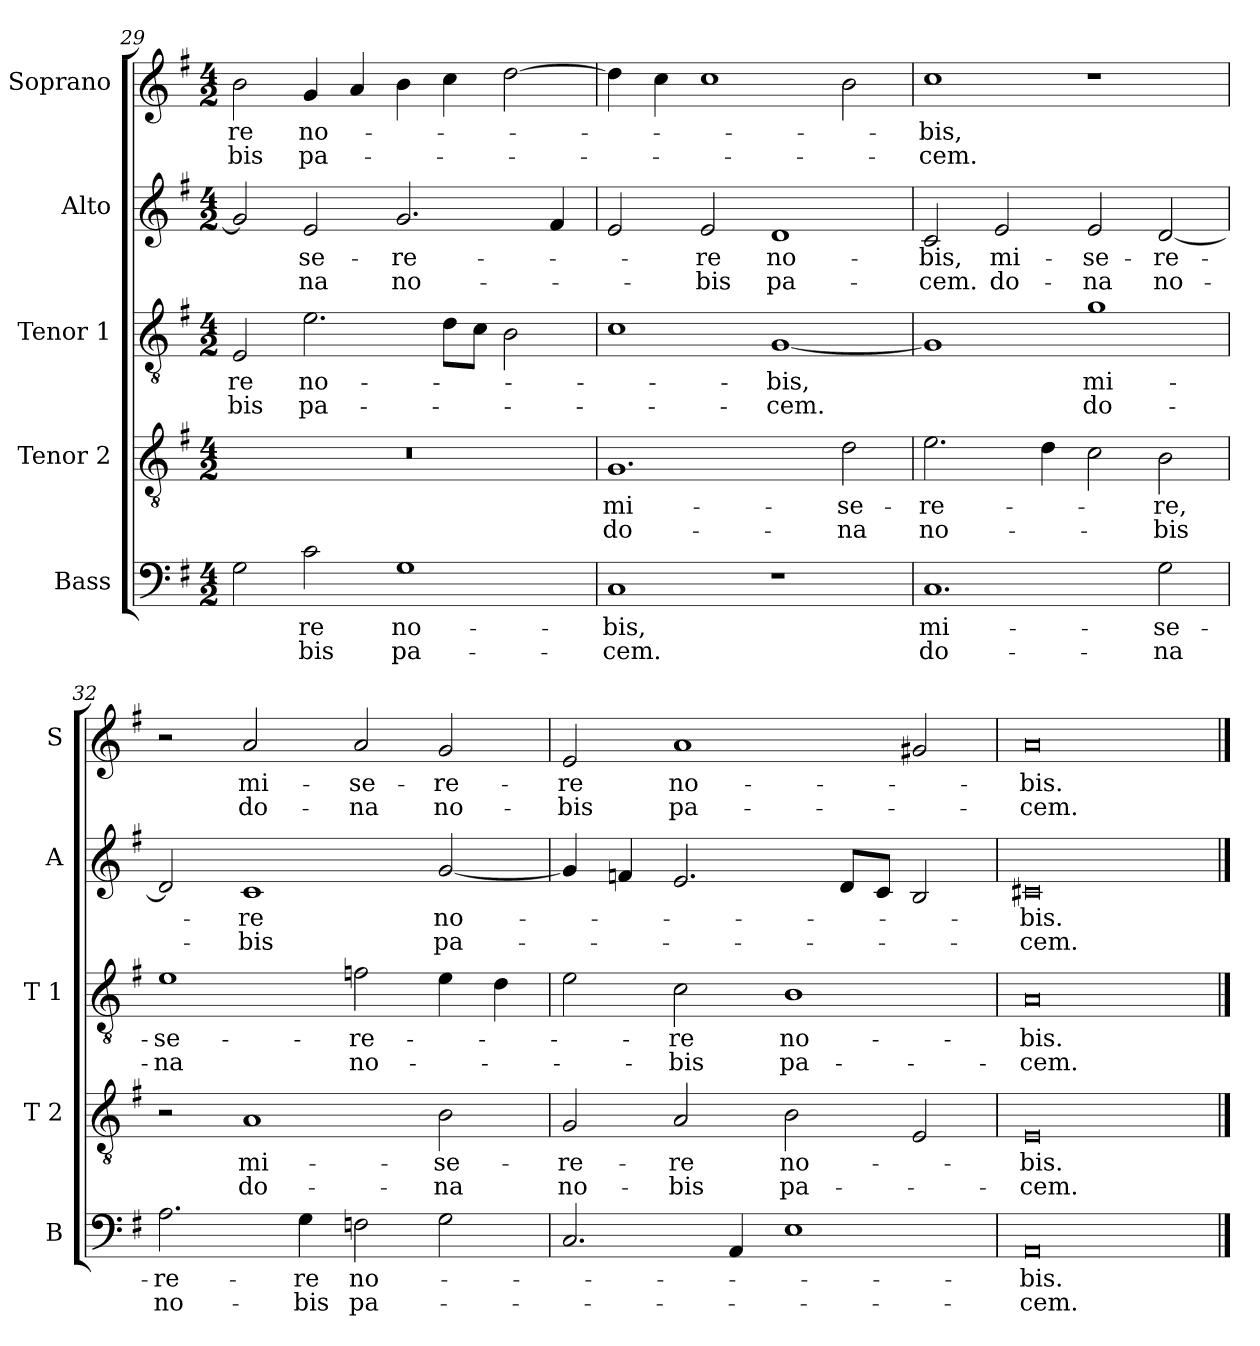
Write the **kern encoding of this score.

**kern	**text	**text	**kern	**text	**text	**kern	**text	**text	**kern	**text	**text	**kern	**text	**text
*part5	*part5	*part5	*part4	*part4	*part4	*part3	*part3	*part3	*part2	*part2	*part2	*part1	*part1	*part1
*staff5	*staff5	*staff5	*staff4	*staff4	*staff4	*staff3	*staff3	*staff3	*staff2	*staff2	*staff2	*staff1	*staff1	*staff1
*I"Bass	*	*	*I"Tenor 2	*	*	*I"Tenor 1	*	*	*I"Alto	*	*	*I"Soprano	*	*
*I'B	*	*	*I'T 2	*	*	*I'T 1	*	*	*I'A	*	*	*I'S	*	*
*clefF4	*	*	*clefGv2	*	*	*clefGv2	*	*	*clefG2	*	*	*clefG2	*	*
*k[f#]	*	*	*k[f#]	*	*	*k[f#]	*	*	*k[f#]	*	*	*k[f#]	*	*
*G:	*	*	*G:	*	*	*G:	*	*	*G:	*	*	*G:	*	*
*M4/2	*	*	*M4/2	*	*	*M4/2	*	*	*M4/2	*	*	*M4/2	*	*
=29	=29	=29	=29	=29	=29	=29	=29	=29	=29	=29	=29	=29	=29	=29
!	!	!	!	!	!	!	!LO:LY:b	!LO:LY:b	!	!	!	!	!LO:LY:b	!LO:LY:b
2G\	.	.	0r	.	.	2E/	-re	-bis	2g/]	.	.	2b\	-re	-bis
!	!LO:LY:b	!LO:LY:b	!	!	!	!	!LO:LY:b	!LO:LY:b	!	!LO:LY:b	!LO:LY:b	!	!LO:LY:b	!LO:LY:b
2c\	-re	-bis	.	.	.	2.e\	no-	pa-	2e/	-se-	-na	4g/	no-	pa-
.	.	.	.	.	.	.	.	.	.	.	.	4a/	.	.
!	!LO:LY:b	!LO:LY:b	!	!	!	!	!	!	!	!LO:LY:b	!LO:LY:b	!	!	!
1G	no-	pa-	.	.	.	.	.	.	2.g/	-re-	no-	4b\	.	.
.	.	.	.	.	.	8d\L	.	.	.	.	.	4cc\	.	.
.	.	.	.	.	.	8c\J	.	.	.	.	.	.	.	.
.	.	.	.	.	.	2B\	.	.	.	.	.	[2dd\	.	.
.	.	.	.	.	.	.	.	.	4f#/	.	.	.	.	.
=30	=30	=30	=30	=30	=30	=30	=30	=30	=30	=30	=30	=30	=30	=30
!	!LO:LY:b	!LO:LY:b	!	!LO:LY:b	!LO:LY:b	!	!	!	!	!	!	!	!	!
1C	-bis,	-cem.	1.G	mi-	do-	1c	.	.	2e/	.	.	4dd\]	.	.
.	.	.	.	.	.	.	.	.	.	.	.	4cc\	.	.
!	!	!	!	!	!	!	!	!	!	!LO:LY:b	!LO:LY:b	!	!	!
.	.	.	.	.	.	.	.	.	2e/	-re	-bis	1cc	.	.
!	!	!	!	!	!	!	!LO:LY:b	!LO:LY:b	!	!LO:LY:b	!LO:LY:b	!	!	!
1r	.	.	.	.	.	[1G	-bis,	-cem.	1d	no-	pa-	.	.	.
!	!	!	!	!LO:LY:b	!LO:LY:b	!	!	!	!	!	!	!	!	!
.	.	.	2d\	-se-	-na	.	.	.	.	.	.	2b\	.	.
!!LO:LB:g=z
=31	=31	=31	=31	=31	=31	=31	=31	=31	=31	=31	=31	=31	=31	=31
!	!LO:LY:b	!LO:LY:b	!	!LO:LY:b	!LO:LY:b	!	!	!	!	!LO:LY:b	!LO:LY:b	!	!LO:LY:b	!LO:LY:b
1.C	mi-	do-	2.e\	-re-	no-	1G]	.	.	2c/	-bis,	-cem.	1cc	-bis,	-cem.
!	!	!	!	!	!	!	!	!	!	!LO:LY:b	!LO:LY:b	!	!	!
.	.	.	.	.	.	.	.	.	2e/	mi-	do-	.	.	.
.	.	.	4d\	.	.	.	.	.	.	.	.	.	.	.
!	!	!	!	!	!	!	!LO:LY:b	!LO:LY:b	!	!LO:LY:b	!LO:LY:b	!	!	!
.	.	.	2c\	.	.	1g	mi-	do-	2e/	-se-	-na	1r	.	.
!	!LO:LY:b	!LO:LY:b	!	!LO:LY:b	!LO:LY:b	!	!	!	!	!LO:LY:b	!LO:LY:b	!	!	!
2G\	-se-	-na	2B\	-re,	-bis	.	.	.	[2d/	-re-	no-	.	.	.
=32	=32	=32	=32	=32	=32	=32	=32	=32	=32	=32	=32	=32	=32	=32
!	!LO:LY:b	!LO:LY:b	!	!	!	!	!LO:LY:b	!LO:LY:b	!	!	!	!	!	!
2.A\	-re-	no-	2r	.	.	1e	-se-	-na	2d/]	.	.	2r	.	.
!	!	!	!	!LO:LY:b	!LO:LY:b	!	!	!	!	!LO:LY:b	!LO:LY:b	!	!LO:LY:b	!LO:LY:b
.	.	.	1A	mi-	do-	.	.	.	1c	-re	-bis	2a/	mi-	do-
!	!LO:LY:b	!LO:LY:b	!	!	!	!	!	!	!	!	!	!	!	!
4G\	-re	-bis	.	.	.	.	.	.	.	.	.	.	.	.
!	!LO:LY:b	!LO:LY:b	!	!	!	!	!LO:LY:b	!LO:LY:b	!	!	!	!	!LO:LY:b	!LO:LY:b
2Fn\	no-	pa-	.	.	.	2fn\	-re-	no-	.	.	.	2a/	-se-	-na
!	!	!	!	!LO:LY:b	!LO:LY:b	!	!	!	!	!LO:LY:b	!LO:LY:b	!	!LO:LY:b	!LO:LY:b
2G\	.	.	2B\	-se-	-na	4e\	.	.	[2g/	no-	pa-	2g/	-re-	no-
.	.	.	.	.	.	4d\	.	.	.	.	.	.	.	.
=33	=33	=33	=33	=33	=33	=33	=33	=33	=33	=33	=33	=33	=33	=33
!	!	!	!	!LO:LY:b	!LO:LY:b	!	!	!	!	!	!	!	!LO:LY:b	!LO:LY:b
2.C/	.	.	2G/	-re-	no-	2e\	.	.	4g/]	.	.	2e/	-re	-bis
.	.	.	.	.	.	.	.	.	4fn/	.	.	.	.	.
!	!	!	!	!LO:LY:b	!LO:LY:b	!	!LO:LY:b	!LO:LY:b	!	!	!	!	!LO:LY:b	!LO:LY:b
.	.	.	2A/	-re	-bis	2c\	-re	-bis	2.e/	.	.	1a	no-	pa-
4AA/	.	.	.	.	.	.	.	.	.	.	.	.	.	.
!	!	!	!	!LO:LY:b	!LO:LY:b	!	!LO:LY:b	!LO:LY:b	!	!	!	!	!	!
1E	.	.	2B\	no-	pa-	1B	no-	pa-	.	.	.	.	.	.
.	.	.	.	.	.	.	.	.	8d/L	.	.	.	.	.
.	.	.	.	.	.	.	.	.	8c/J	.	.	.	.	.
.	.	.	2E/	.	.	.	.	.	2B/	.	.	2g#X/	.	.
=34	=34	=34	=34	=34	=34	=34	=34	=34	=34	=34	=34	=34	=34	=34
!	!LO:LY:b	!LO:LY:b	!	!LO:LY:b	!LO:LY:b	!	!LO:LY:b	!LO:LY:b	!	!LO:LY:b	!LO:LY:b	!	!LO:LY:b	!LO:LY:b
0AA	-bis.	-cem.	0E	-bis.	-cem.	0A	-bis.	-cem.	0c#X	-bis.	-cem.	0a	-bis.	-cem.
==	==	==	==	==	==	==	==	==	==	==	==	==	==	==
*-	*-	*-	*-	*-	*-	*-	*-	*-	*-	*-	*-	*-	*-	*-
